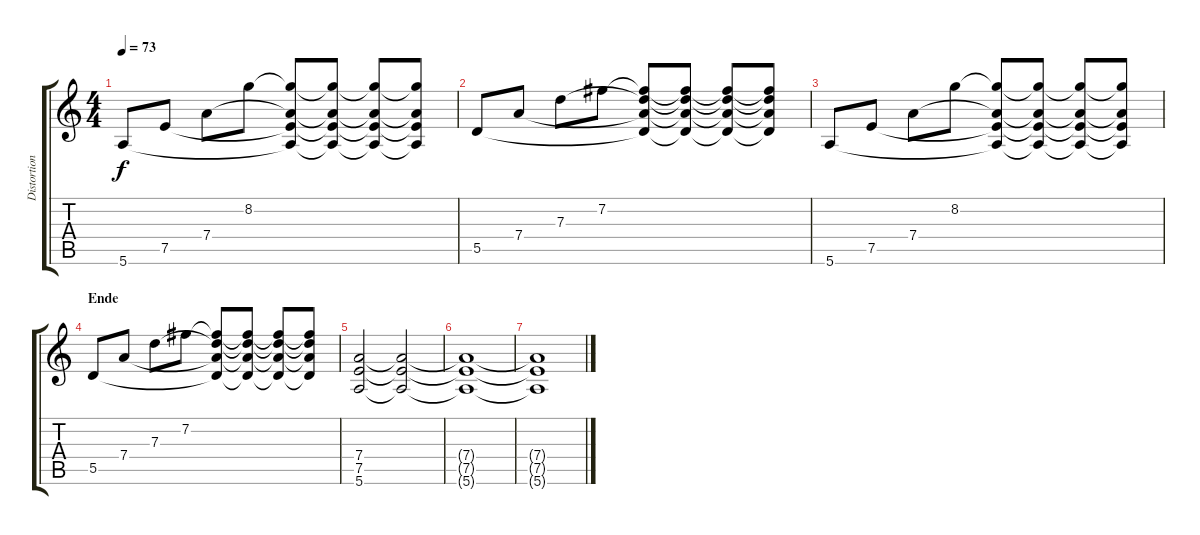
\track ("Distortion Guitar" "Distortion") {instrument overdrivenguitar}
\staff {score tabs}
\tuning (E4 B3 G3 D3 A2 E2) {hide}
\ts (4 4)
\tempo 73
\clef g2
\ks c
5.6.8{dy f} 7.5.8 7.4.8 8.2.8{balance 0} (8.2{t} 7.4{t} 7.5{t} 5.6{t}).8 (8.2{t} 7.4{t} 7.5{t} 5.6{t}).8 (8.2{t} 7.4{t} 7.5{t} 5.6{t}).8 (8.2{t} 7.4{t} 7.5{t} 5.6{t}).8 |
5.5.8 7.4.8 7.3.8 7.2.8 (7.2{t} 7.3{t} 7.4{t} 5.5{t}).8 (7.2{t} 7.3{t} 7.4{t} 5.5{t}).8 (7.2{t} 7.3{t} 7.4{t} 5.5{t}).8 (7.2{t} 7.3{t} 7.4{t} 5.5{t}).8 |
5.6.8{balance 16} 7.5.8 7.4.8 8.2.8 (8.2{t} 7.4{t} 7.5{t} 5.6{t}).8 (8.2{t} 7.4{t} 7.5{t} 5.6{t}).8 (8.2{t} 7.4{t} 7.5{t} 5.6{t}).8 (8.2{t} 7.4{t} 7.5{t} 5.6{t}).8 |
\section ("" "Ende")
5.5.8{balance 0} 7.4.8 7.3.8 7.2.8 (7.2{t} 7.3{t} 7.4{t} 5.5{t}).8 (7.2{t} 7.3{t} 7.4{t} 5.5{t}).8 (7.2{t} 7.3{t} 7.4{t} 5.5{t}).8 (7.2{t} 7.3{t} 7.4{t} 5.5{t}).8 |
(7.4 7.5 5.6).2 (7.4{t} 7.5{t} 5.6{t}).2{balance 16} |
(7.4{t} 7.5{t} 5.6{t}).1 |
(7.4{t} 7.5{t} 5.6{t}).1{balance 0}
